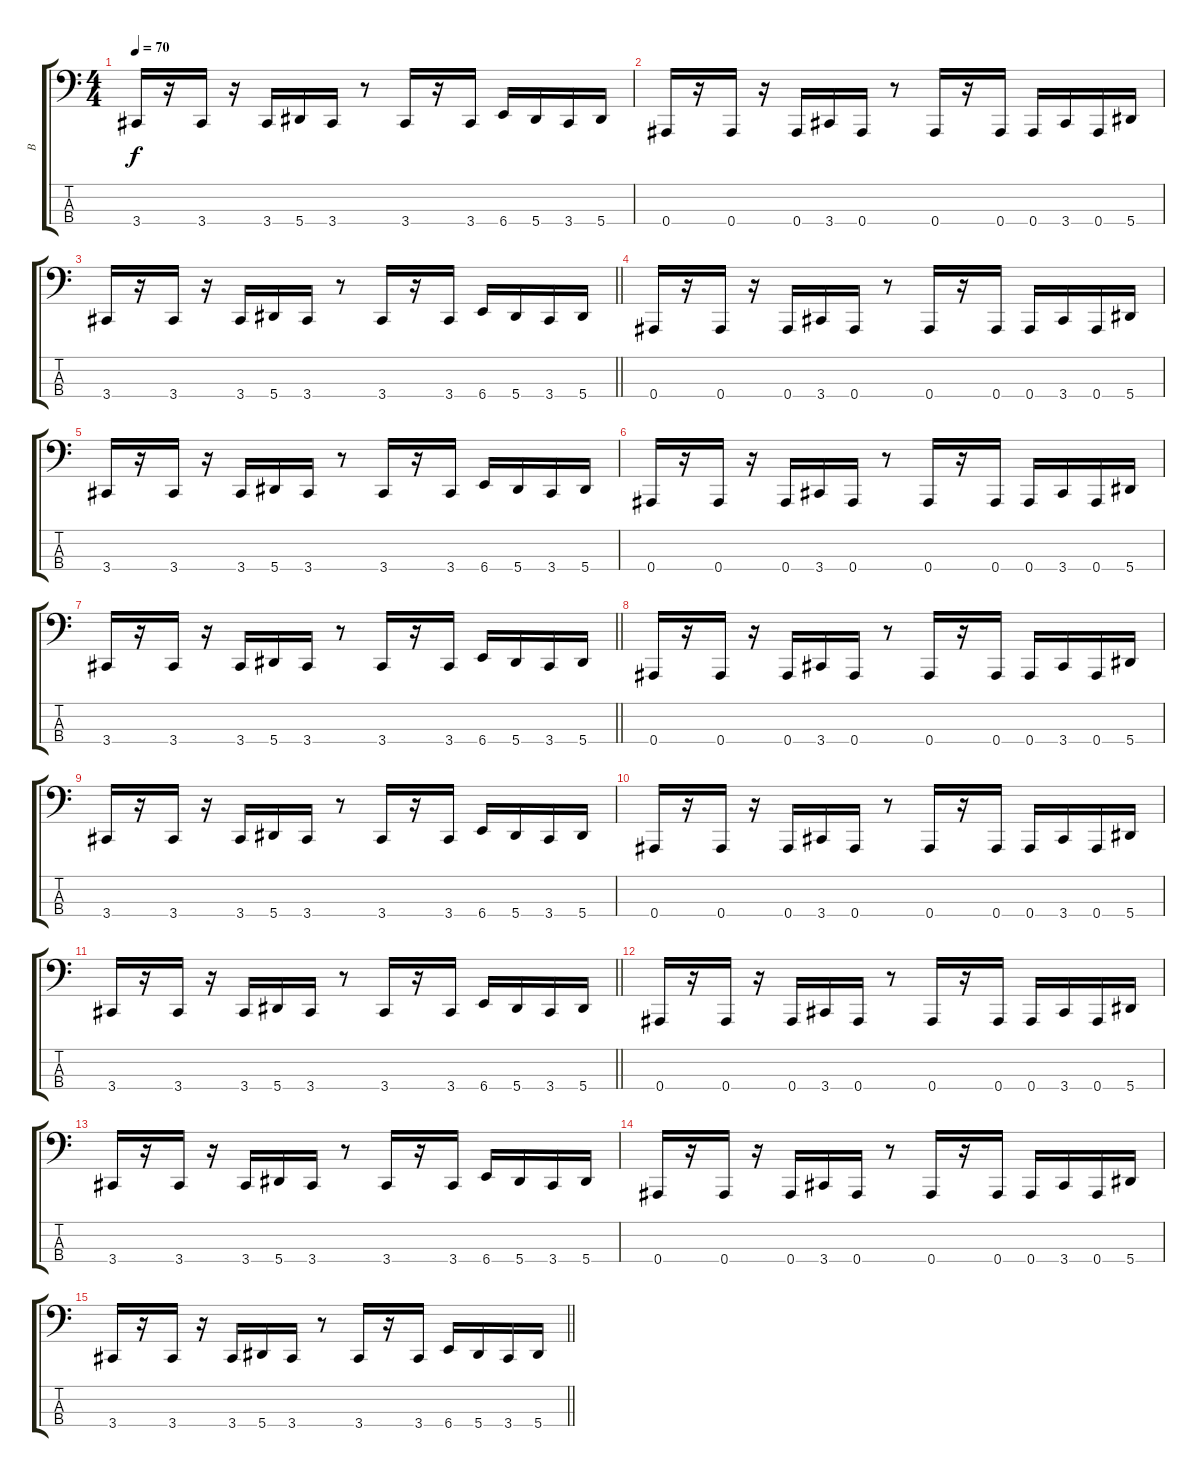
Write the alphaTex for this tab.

\track ("B" "B") {instrument electricbassfinger}
\staff {score tabs}
\tuning (Eb2 Bb1 F1 Bb0) {hide}
\ts (4 4)
\tempo 70
\clef f4
\ks c
3.4.16{dy f} r.16 3.4.16 r.16 3.4.16 5.4.16 3.4.16 r.8 3.4.16 r.16 3.4.16 6.4.16 5.4.16 3.4.16 5.4.16 |
0.4.16 r.16 0.4.16 r.16 0.4.16 3.4.16 0.4.16 r.8 0.4.16 r.16 0.4.16 0.4.16 3.4.16 0.4.16 5.4.16 |
\barLineRight lightlight
3.4.16 r.16 3.4.16 r.16 3.4.16 5.4.16 3.4.16 r.8 3.4.16 r.16 3.4.16 6.4.16 5.4.16 3.4.16 5.4.16 |
0.4.16 r.16 0.4.16 r.16 0.4.16 3.4.16 0.4.16 r.8 0.4.16 r.16 0.4.16 0.4.16 3.4.16 0.4.16 5.4.16 |
3.4.16 r.16 3.4.16 r.16 3.4.16 5.4.16 3.4.16 r.8 3.4.16 r.16 3.4.16 6.4.16 5.4.16 3.4.16 5.4.16 |
0.4.16 r.16 0.4.16 r.16 0.4.16 3.4.16 0.4.16 r.8 0.4.16 r.16 0.4.16 0.4.16 3.4.16 0.4.16 5.4.16 |
\barLineRight lightlight
3.4.16 r.16 3.4.16 r.16 3.4.16 5.4.16 3.4.16 r.8 3.4.16 r.16 3.4.16 6.4.16 5.4.16 3.4.16 5.4.16 |
0.4.16 r.16 0.4.16 r.16 0.4.16 3.4.16 0.4.16 r.8 0.4.16 r.16 0.4.16 0.4.16 3.4.16 0.4.16 5.4.16 |
3.4.16 r.16 3.4.16 r.16 3.4.16 5.4.16 3.4.16 r.8 3.4.16 r.16 3.4.16 6.4.16 5.4.16 3.4.16 5.4.16 |
0.4.16 r.16 0.4.16 r.16 0.4.16 3.4.16 0.4.16 r.8 0.4.16 r.16 0.4.16 0.4.16 3.4.16 0.4.16 5.4.16 |
\barLineRight lightlight
3.4.16 r.16 3.4.16 r.16 3.4.16 5.4.16 3.4.16 r.8 3.4.16 r.16 3.4.16 6.4.16 5.4.16 3.4.16 5.4.16 |
0.4.16 r.16 0.4.16 r.16 0.4.16 3.4.16 0.4.16 r.8 0.4.16 r.16 0.4.16 0.4.16 3.4.16 0.4.16 5.4.16 |
3.4.16 r.16 3.4.16 r.16 3.4.16 5.4.16 3.4.16 r.8 3.4.16 r.16 3.4.16 6.4.16 5.4.16 3.4.16 5.4.16 |
0.4.16 r.16 0.4.16 r.16 0.4.16 3.4.16 0.4.16 r.8 0.4.16 r.16 0.4.16 0.4.16 3.4.16 0.4.16 5.4.16 |
\barLineRight lightlight
3.4.16 r.16 3.4.16 r.16 3.4.16 5.4.16 3.4.16 r.8 3.4.16 r.16 3.4.16 6.4.16 5.4.16 3.4.16 5.4.16
